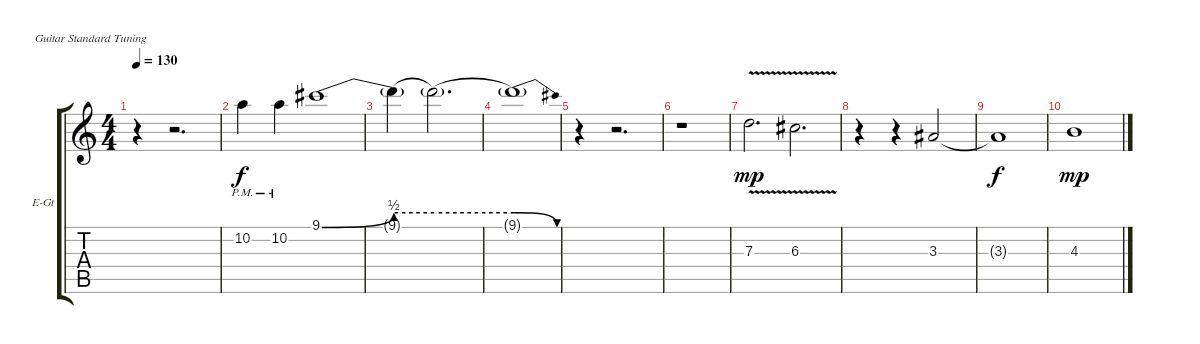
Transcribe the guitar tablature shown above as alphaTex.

\bracketExtendMode groupsimilarinstruments
\firstSystemTrackNameOrientation horizontal
\otherSystemsTrackNameOrientation horizontal
\track ("Äîðîæêà 6" "E-Gt") {instrument overdrivenguitar}
\staff {score tabs}
\tuning (E4 B3 G3 D3 A2 E2)
\ts (4 4)
\tempo 130
\clef g2
\ks c
r.4{dy mf} r.2{d} |
10.2{pm}.4{dy f} 10.2{pm}.4 9.1{be (bend 0 0 60 2)}.1 |
9.1{be (hold 0 2 60 2) t}.4 9.1{be (hold 0 2 60 2) t}.2{d} |
9.1{be (release 0 2 60 0) t}.1 |
r.4 r.2{d} |
r.1 |
7.3{v}.2{d dy mp} 6.3{v}.2{d} |
r.4 r.4 3.3.2 |
3.3{t}.1{dy f} |
4.3.1{dy mp}
